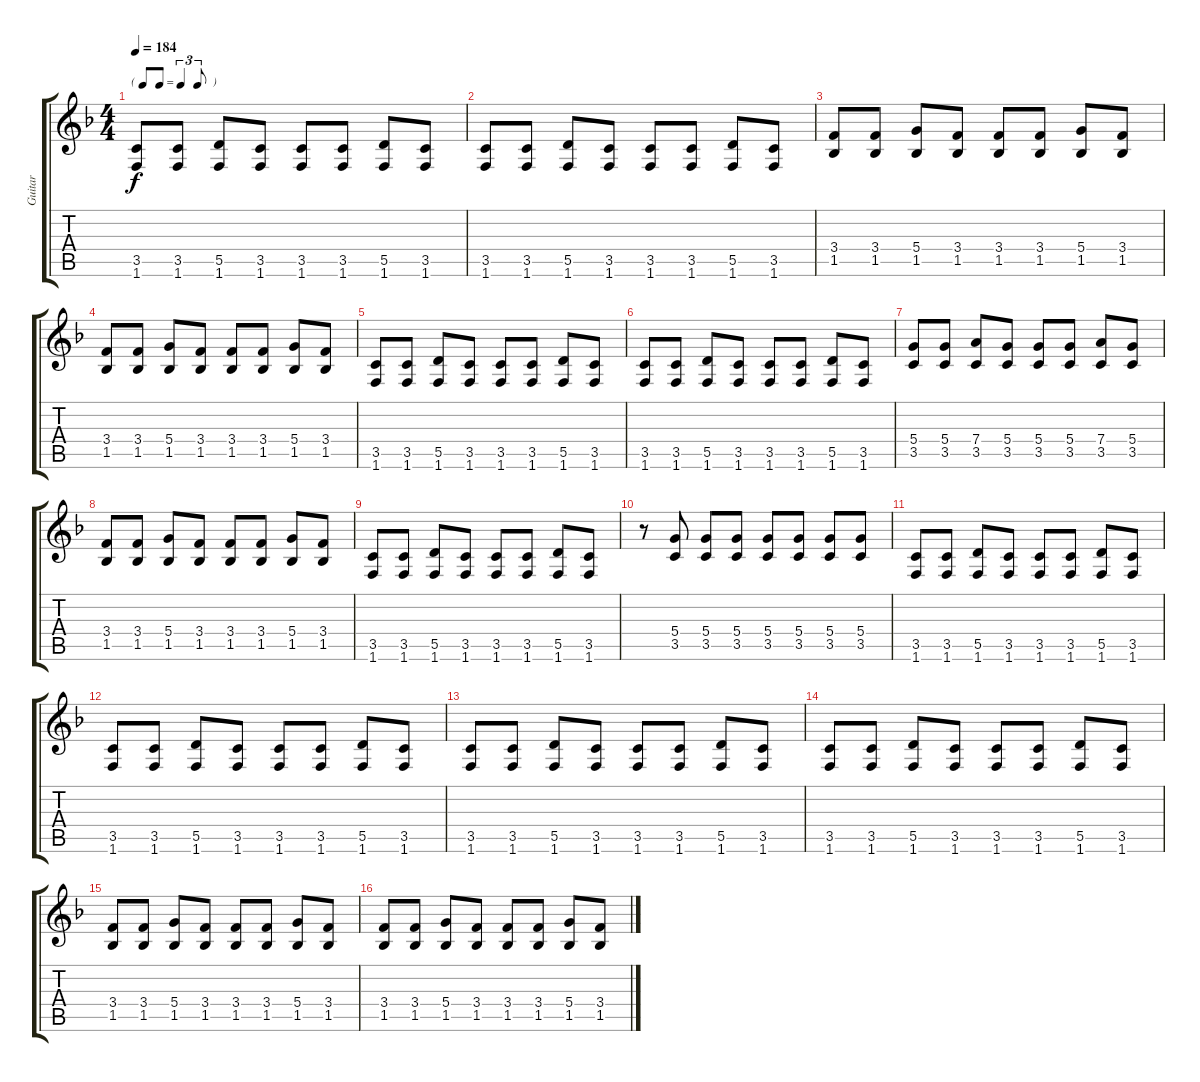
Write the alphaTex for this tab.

\track ("Guitar " "Guitar ") {instrument overdrivenguitar}
\staff {score tabs}
\tuning (E4 B3 G3 D3 A2 E2) {hide}
\ts (4 4)
\tf triplet8th
\tempo 184
\clef g2
\ks f
(3.5 1.6).8{dy f} (3.5 1.6).8 (5.5 1.6).8 (3.5 1.6).8 (3.5 1.6).8 (3.5 1.6).8 (5.5 1.6).8 (3.5 1.6).8 |
(3.5 1.6).8 (3.5 1.6).8 (5.5 1.6).8 (3.5 1.6).8 (3.5 1.6).8 (3.5 1.6).8 (5.5 1.6).8 (3.5 1.6).8 |
(3.4 1.5).8 (3.4 1.5).8 (5.4 1.5).8 (3.4 1.5).8 (3.4 1.5).8 (3.4 1.5).8 (5.4 1.5).8 (3.4 1.5).8 |
(3.4 1.5).8 (3.4 1.5).8 (5.4 1.5).8 (3.4 1.5).8 (3.4 1.5).8 (3.4 1.5).8 (5.4 1.5).8 (3.4 1.5).8 |
(3.5 1.6).8 (3.5 1.6).8 (5.5 1.6).8 (3.5 1.6).8 (3.5 1.6).8 (3.5 1.6).8 (5.5 1.6).8 (3.5 1.6).8 |
(3.5 1.6).8 (3.5 1.6).8 (5.5 1.6).8 (3.5 1.6).8 (3.5 1.6).8 (3.5 1.6).8 (5.5 1.6).8 (3.5 1.6).8 |
(5.4 3.5).8 (5.4 3.5).8 (7.4 3.5).8 (5.4 3.5).8 (5.4 3.5).8 (5.4 3.5).8 (7.4 3.5).8 (5.4 3.5).8 |
(3.4 1.5).8 (3.4 1.5).8 (5.4 1.5).8 (3.4 1.5).8 (3.4 1.5).8 (3.4 1.5).8 (5.4 1.5).8 (3.4 1.5).8 |
(3.5 1.6).8 (3.5 1.6).8 (5.5 1.6).8 (3.5 1.6).8 (3.5 1.6).8 (3.5 1.6).8 (5.5 1.6).8 (3.5 1.6).8 |
r.8 (5.4 3.5).8 (5.4 3.5).8 (5.4 3.5).8 (5.4 3.5).8 (5.4 3.5).8 (5.4 3.5).8 (5.4 3.5).8 |
(3.5 1.6).8 (3.5 1.6).8 (5.5 1.6).8 (3.5 1.6).8 (3.5 1.6).8 (3.5 1.6).8 (5.5 1.6).8 (3.5 1.6).8 |
(3.5 1.6).8 (3.5 1.6).8 (5.5 1.6).8 (3.5 1.6).8 (3.5 1.6).8 (3.5 1.6).8 (5.5 1.6).8 (3.5 1.6).8 |
(3.5 1.6).8 (3.5 1.6).8 (5.5 1.6).8 (3.5 1.6).8 (3.5 1.6).8 (3.5 1.6).8 (5.5 1.6).8 (3.5 1.6).8 |
(3.5 1.6).8 (3.5 1.6).8 (5.5 1.6).8 (3.5 1.6).8 (3.5 1.6).8 (3.5 1.6).8 (5.5 1.6).8 (3.5 1.6).8 |
(3.4 1.5).8 (3.4 1.5).8 (5.4 1.5).8 (3.4 1.5).8 (3.4 1.5).8 (3.4 1.5).8 (5.4 1.5).8 (3.4 1.5).8 |
(3.4 1.5).8 (3.4 1.5).8 (5.4 1.5).8 (3.4 1.5).8 (3.4 1.5).8 (3.4 1.5).8 (5.4 1.5).8 (3.4 1.5).8
